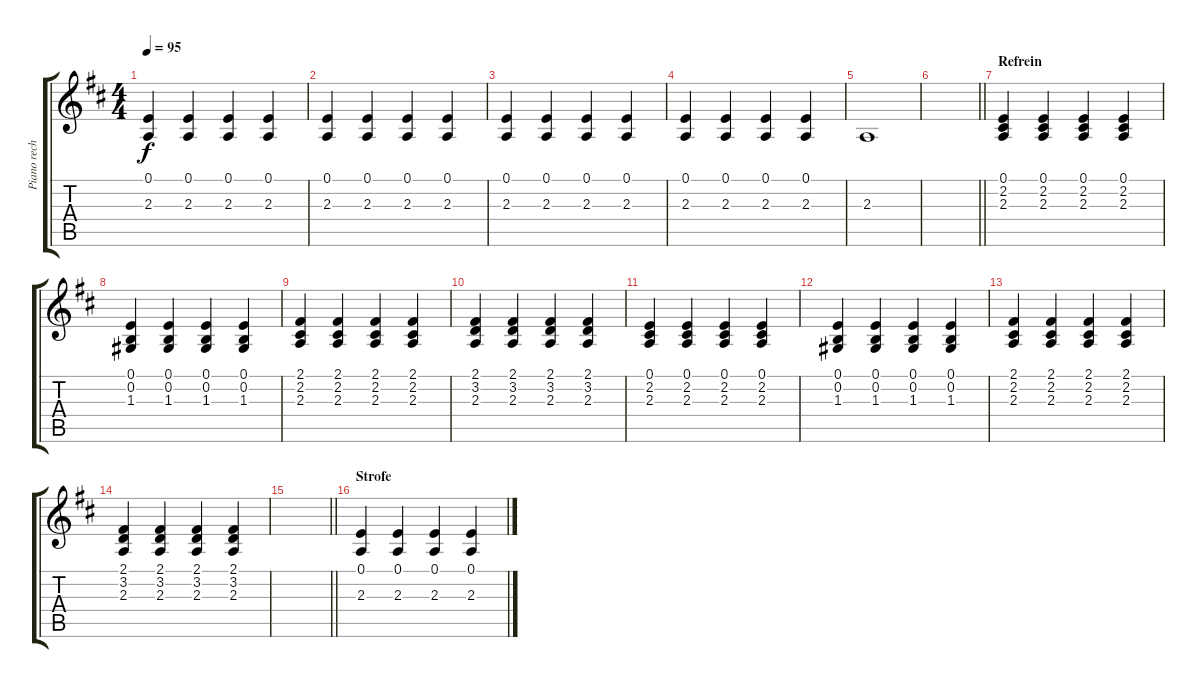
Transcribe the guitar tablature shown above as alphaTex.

\track ("Piano rechterhand" "Piano rech") {instrument acousticgrandpiano}
\staff {score tabs}
\tuning (E4 B3 G3 D3 A2 E2) {hide}
\ts (4 4)
\tempo 95
\clef g2
\ks d
(0.1 2.3).4{dy f} (0.1 2.3).4 (0.1 2.3).4 (0.1 2.3).4 |
(0.1 2.3).4 (0.1 2.3).4 (0.1 2.3).4 (0.1 2.3).4 |
(0.1 2.3).4 (0.1 2.3).4 (0.1 2.3).4 (0.1 2.3).4 |
(0.1 2.3).4 (0.1 2.3).4 (0.1 2.3).4 (0.1 2.3).4 |
2.3.1 |
\barLineRight lightlight
|
\section ("" "Refrein")
(0.1 2.2 2.3).4 (0.1 2.2 2.3).4 (0.1 2.2 2.3).4 (0.1 2.2 2.3).4 |
(0.1 0.2 1.3).4 (0.1 0.2 1.3).4 (0.1 0.2 1.3).4 (0.1 0.2 1.3).4 |
(2.1 2.2 2.3).4 (2.1 2.2 2.3).4 (2.1 2.2 2.3).4 (2.1 2.2 2.3).4 |
(2.1 3.2 2.3).4 (2.1 3.2 2.3).4 (2.1 3.2 2.3).4 (2.1 3.2 2.3).4 |
(0.1 2.2 2.3).4 (0.1 2.2 2.3).4 (0.1 2.2 2.3).4 (0.1 2.2 2.3).4 |
(0.1 0.2 1.3).4 (0.1 0.2 1.3).4 (0.1 0.2 1.3).4 (0.1 0.2 1.3).4 |
(2.1 2.2 2.3).4 (2.1 2.2 2.3).4 (2.1 2.2 2.3).4 (2.1 2.2 2.3).4 |
(2.1 3.2 2.3).4 (2.1 3.2 2.3).4 (2.1 3.2 2.3).4 (2.1 3.2 2.3).4 |
\barLineRight lightlight
|
\section ("" "Strofe")
(0.1 2.3).4 (0.1 2.3).4 (0.1 2.3).4 (0.1 2.3).4
